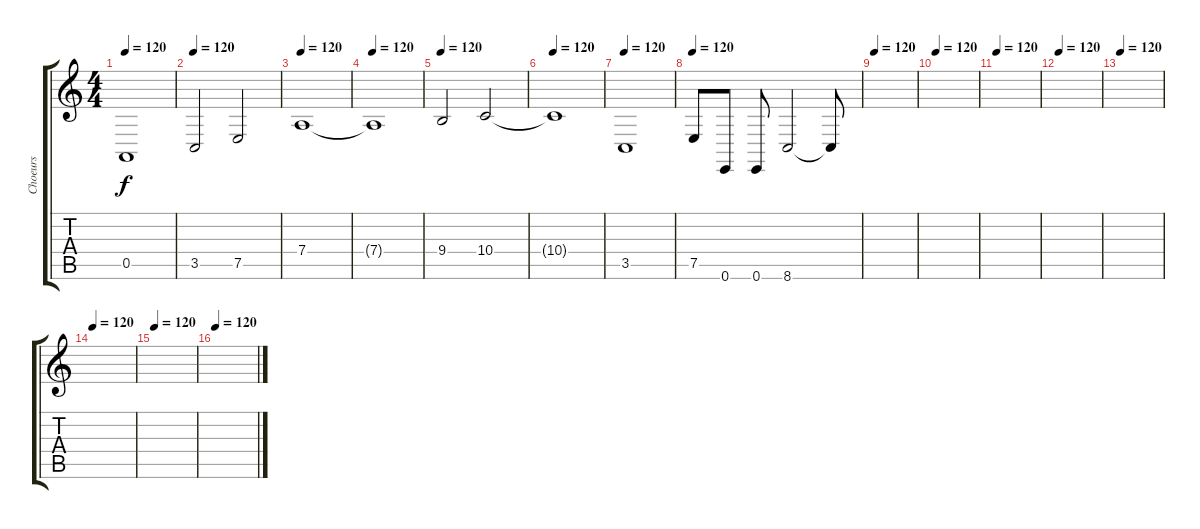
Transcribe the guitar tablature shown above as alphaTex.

\track ("Choeurs" "Choeurs") {instrument choiraahs}
\staff {score tabs}
\tuning (E4 B3 G3 D3 A2 E2) {hide}
\ts (4 4)
\tempo 120
\clef g2
\ks c
0.5.1{dy f} |
\tempo 120
3.5.2 7.5.2 |
\tempo 120
7.4.1 |
\tempo 120
7.4{t}.1 |
\tempo 120
9.4.2 10.4.2 |
\tempo 120
10.4{t}.1 |
\tempo 120
3.5.1 |
\tempo 120
7.5.8 0.6.8 0.6.8 8.6.2 8.6{t}.8 |
\tempo 120
|
\tempo 120
|
\tempo 120
|
\tempo 120
|
\tempo 120
|
\tempo 120
|
\tempo 120
|
\tempo 120
